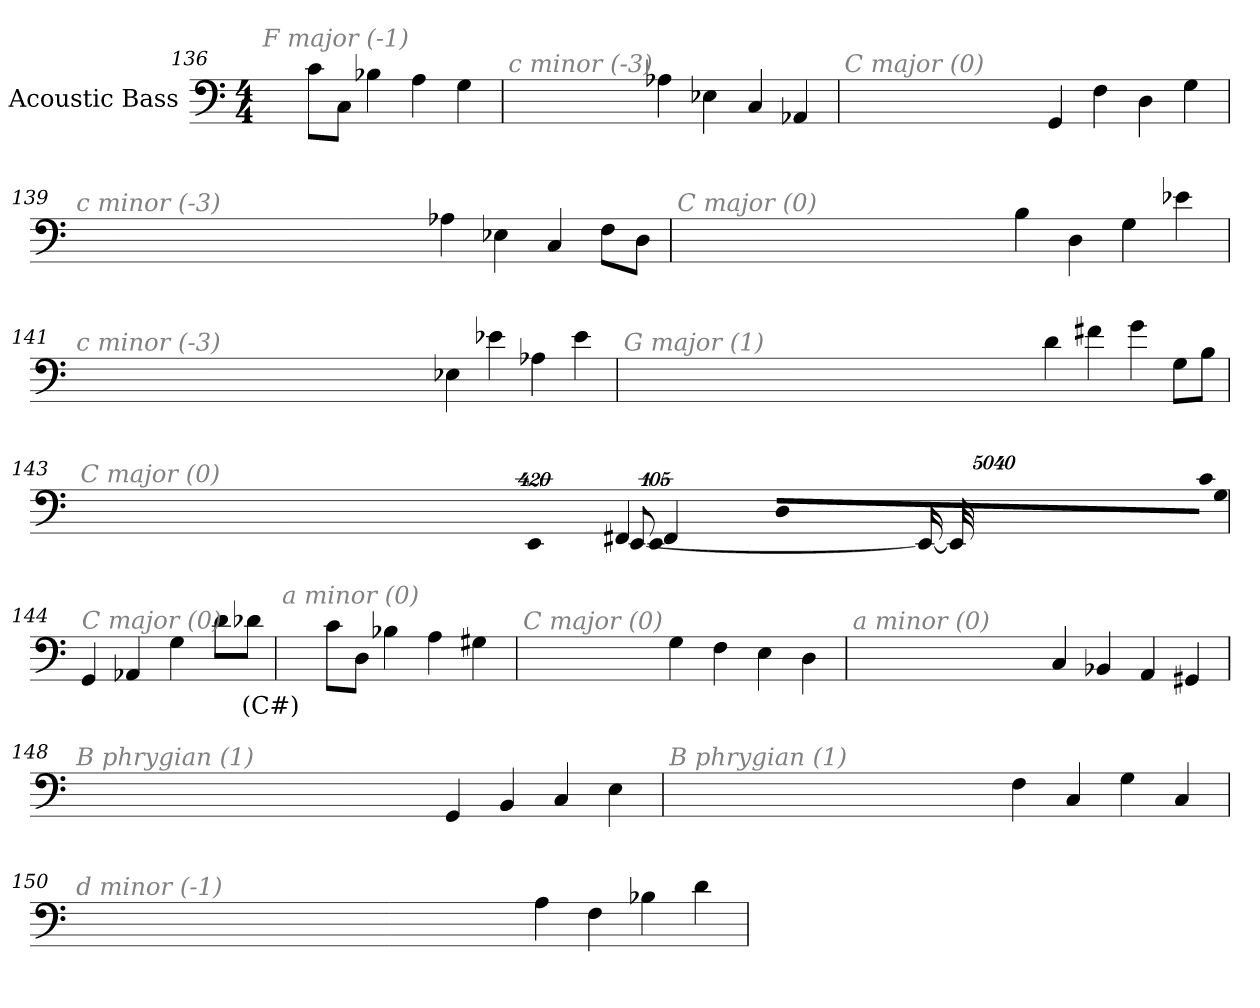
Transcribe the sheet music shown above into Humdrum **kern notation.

**kern	**text
*part1	*part1
*staff1	*staff1
*I"Acoustic Bass	*
*clefF4	*
*ITrd7c12	*
*k[]	*
*C:	*
*M4/4	*
=136	=136
!LO:TX:i:color=#808080:t=F major (-1)	!
8CL	.
8CCJ	.
4BB-X	.
4AA	.
4GG	.
=137	=137
!LO:TX:i:color=#808080:t=c minor (-3)	!
4AA-X	.
4EE-X	.
4CC	.
4AAA-X	.
=138	=138
!LO:TX:i:color=#808080:t=C major (0)	!
4GGG	.
4FF	.
4DD	.
4GG	.
=139	=139
!LO:TX:i:color=#808080:t=c minor (-3)	!
4AA-X	.
4EE-X	.
4CC	.
8FFL	.
8DDJ	.
=140	=140
!LO:TX:i:color=#808080:t=C major (0)	!
4BB	.
4DD	.
4GG	.
4E-X	.
=141	=141
!LO:TX:i:color=#808080:t=c minor (-3)	!
4EE-X	.
4E-X	.
4AA-X	.
4E-	.
=142	=142
!LO:TX:i:color=#808080:t=G major (1)	!
4D	.
4F#X	.
4G	.
8GGL	.
8BBJ	.
=143	=143
!LO:TX:i:color=#808080:t=C major (0)	!
!LO:N:vis=8	!
40320%3347CL	.
!LO:N:vis=8	!
40320%3347GG	.
!LO:N:vis=8	!
40320%3347DDJ	.
!LO:N:vis=1024	!
[13440%13EEE	.
8EEE_	.
16EEE_	.
32EEE_	.
!LO:N:vis=1024%31	!
13440%407EEE]	.
4FFF	.
4FFF#X	.
=144	=144
!LO:TX:i:color=#808080:t=C major (0)	!
4GGG	.
4AAA-X	.
4GG	.
8DL	.
8D-XiJ	(C#)
=145	=145
!LO:TX:i:color=#808080:t=a minor (0)	!
8CL	.
8DDJ	.
4BB-X	.
4AA	.
4GG#X	.
=146	=146
!LO:TX:i:color=#808080:t=C major (0)	!
4GG	.
4FF	.
4EE	.
4DD	.
=147	=147
!LO:TX:i:color=#808080:t=a minor (0)	!
4CC	.
4BBB-X	.
4AAA	.
4GGG#X	.
=148	=148
!LO:TX:i:color=#808080:t=B phrygian (1)	!
4GGG	.
4BBB	.
4CC	.
4EE	.
=149	=149
!LO:TX:i:color=#808080:t=B phrygian (1)	!
4FF	.
4CC	.
4GG	.
4CC	.
=150	=150
!LO:TX:i:color=#808080:t=d minor (-1)	!
4AA	.
4FF	.
4BB-X	.
4D	.
=	=
*-	*-
